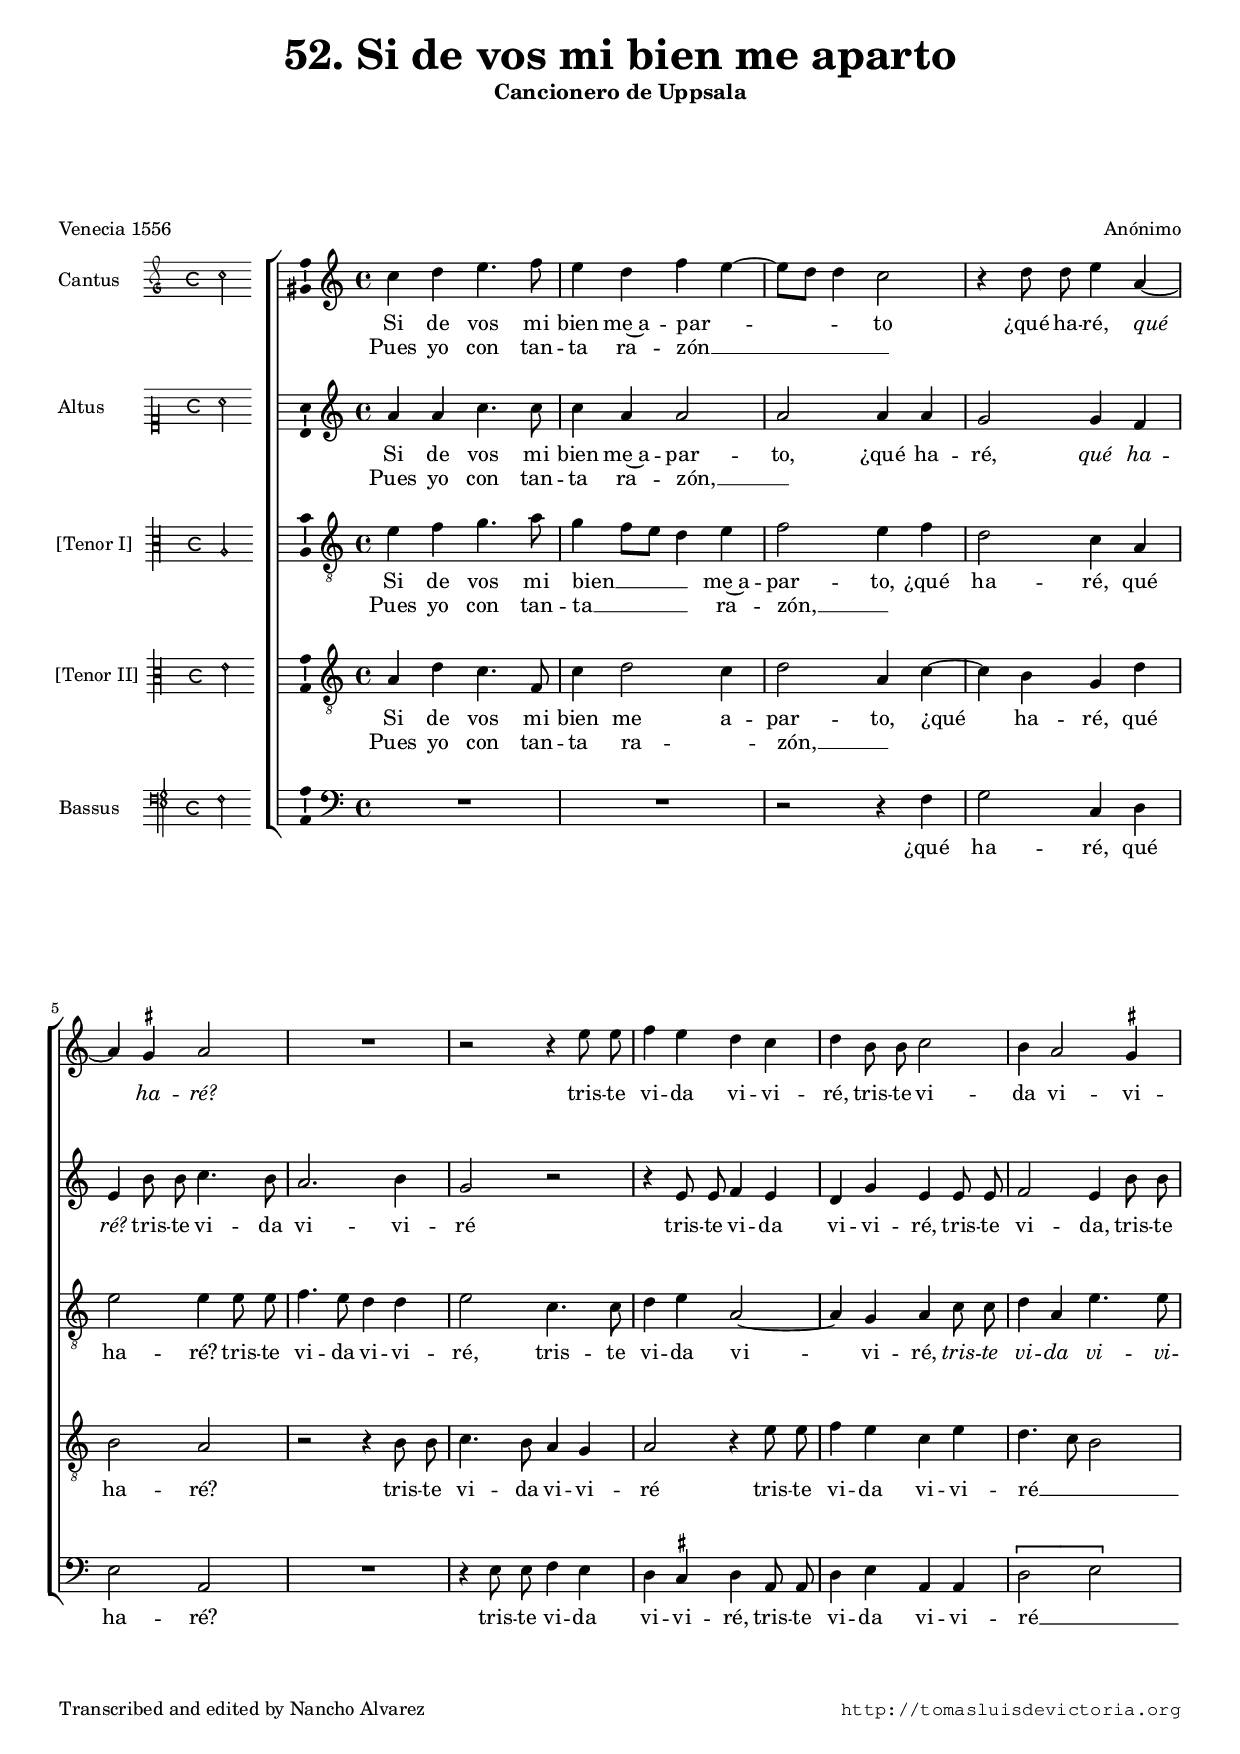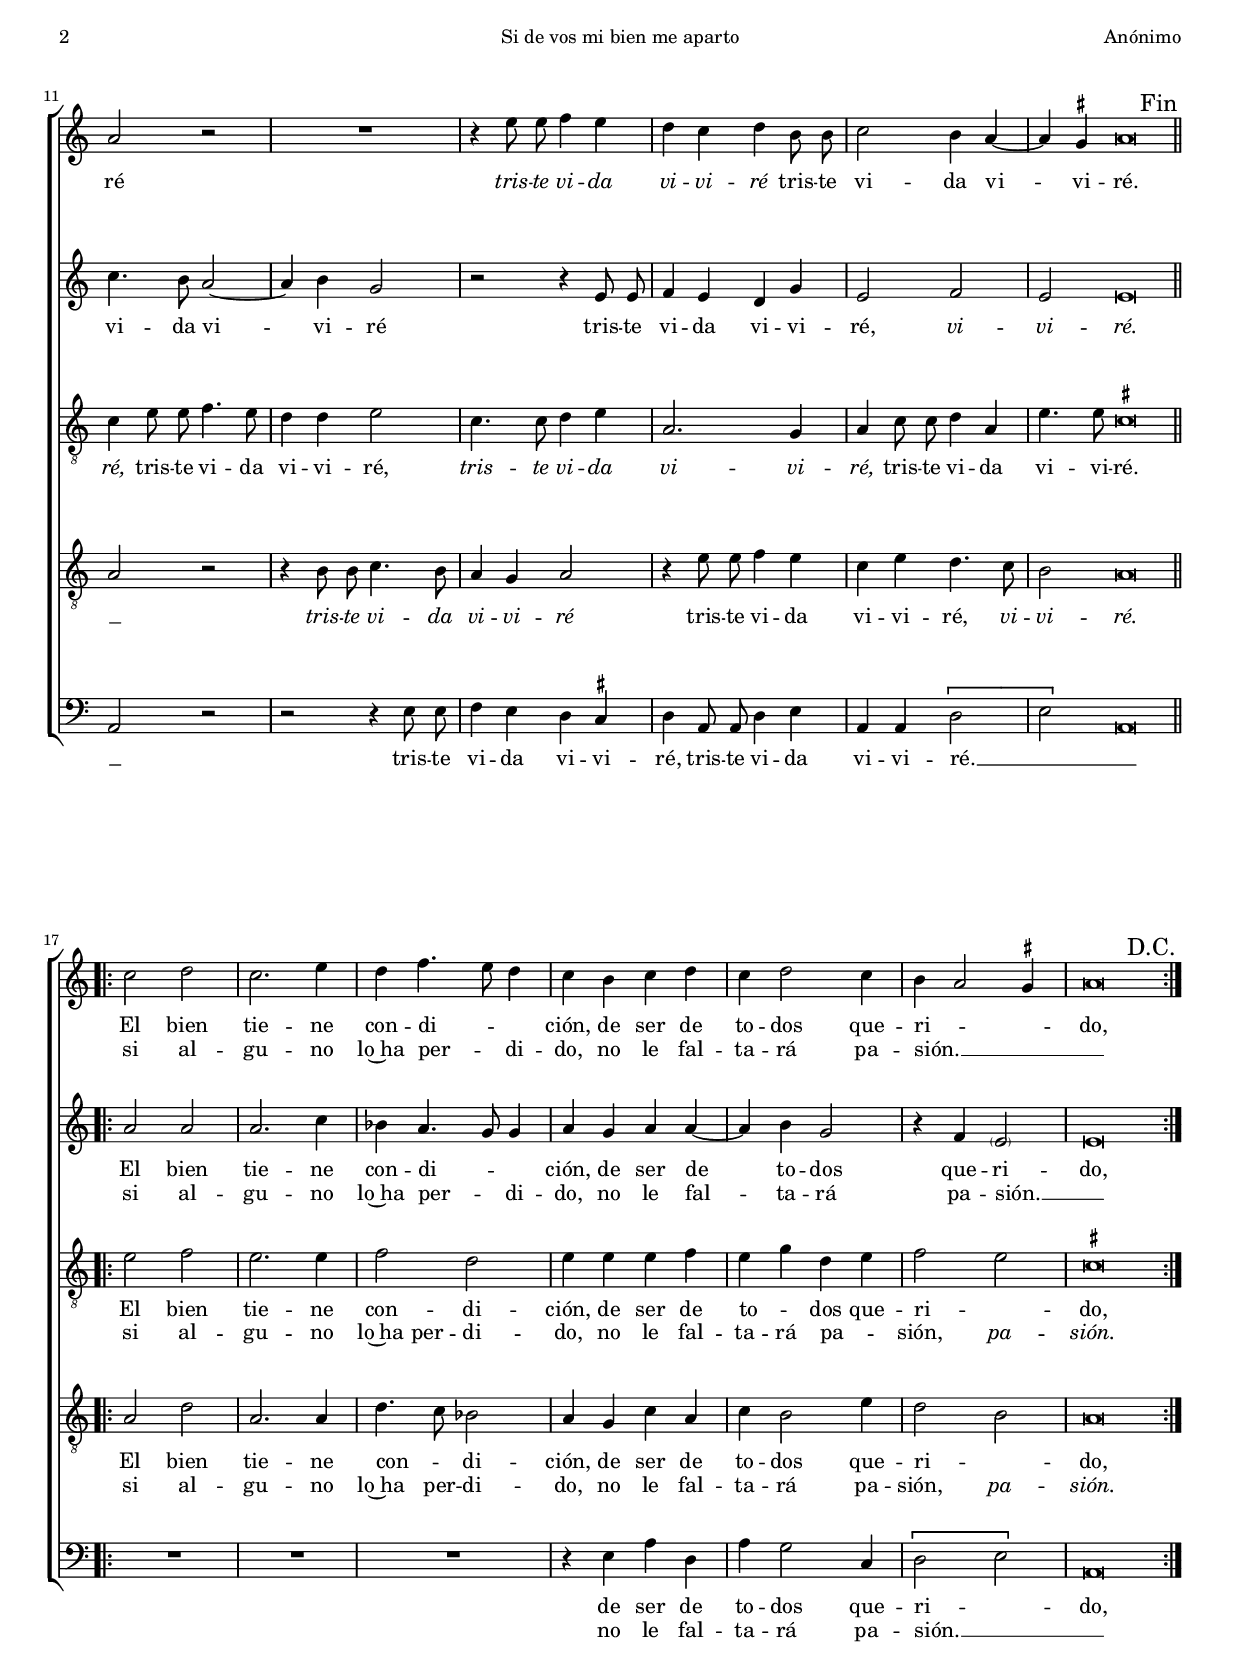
\version "2.18.0"

#(set-default-paper-size "a4")
#(set-global-staff-size 16.4)
#(ly:set-option 'point-and-click #f)
%mobile -s13 -i2.7

italicas=\override LyricText.font-shape = #'italic
rectas=\override LyricText.font-shape = #'upright
ss=\once \set suggestAccidentals = ##t
incipitwidth = 20
mtempo={\tempo 4 = 80}
mtempob={\tempo 4 = 40}
mt=#(define-music-function (parser location offset) (number?) ; move lyric text
      #{ \once \override LyricText.X-offset = -$offset #})


htitle="Si de vos mi bien me aparto"
hcomposer="Anónimo"

\header {
	title=\markup{\fontsize #3 "52. Si de vos mi bien me aparto"}
	subtitle="Cancionero de Uppsala"
	subsubtitle=\markup{\null \vspace #4 }
	composer="Anónimo"
        pdfauthor=\composer
	%opus="(-)"
	poet=\markup{"Venecia 1556"}
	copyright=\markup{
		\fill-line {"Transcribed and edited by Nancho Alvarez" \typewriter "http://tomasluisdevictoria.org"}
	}
%	tagline=""
}

global={\key c \major \time 4/4 \skip 1*16 \bar ".|:-||" \break
        \skip 1*7 \bar ":|."
}


cantus=\relative c''{
	c4 d e4. f8
	e4 d f e ~
	e8[ d] d4 c2
	r4 d8 d e4 a, ~
	a \ss gis a2
	R1
	r2 r4 e'8 e
	f4 e d c % \ss cis?
	d b8 b c2
	b4 a2 \ss gis4
	a2 r
	R1
	r4 e'8 e f4 e
	d c d4 b8 b % \ss cis?
	c2 b4 a4 ~
	a \ss gis4 \mtempob a\breve*1/4
	\override Score.RehearsalMark.self-alignment-X=#right
	\override Score.RehearsalMark.break-visibility=#'#(#t #t #f)
	\mark \markup{"Fin"}
	\mtempo
	c2 d
	c2. e4
	d4 f4. e8 d4
	c4 b c4 d
	c4 d2 c4
	b4 a2 \ss gis4
	a\breve*1/2
	\mark \markup{"D.C."}
}

altus=\relative c''{
	a4 a c4. c8
	c4 a a2
	a a4 a
	g2 g4 f
	e4 b'8 b c4. b8
	a2. b4
	g2 r
	r4 e8 e f4 e
	d4 g e e8 e
	f2 e4 b'8 b
	c4. b8 a2 ~
	a4 b g2
	r2 r4 e8 e
	f4 e d g
	e2 f
	e e\breve*1/4
	a2 a
	a2. c4
	bes4 a4. g8 g4
	a4 g a a ~ % octavas paralelas con el tenor
	a b g2
	r4 f \parenthesize e2 % el original pone g2 e2
	e\breve*1/2
}

tenor=\relative c'{
	e4 f g4. a8
	g4 f8[ e] d4 e
	f2 e4 f
	d2 c4 a
	e'2 e4 e8 e
	f4. e8 d4 d
	e2 c4. c8
	d4 e a,2 ~
	a4 g a c8 c
	d4 a e'4. e8
	c4 e8 e f4. e8
	d4 d e2
	c4. c8 d4 e
	a,2. g4
	a4 c8 c d4 a
	e'4. e8 \ss cis\breve*1/4
	e2 f
	e2. e4
	f2 d
	e4 e e f
	e g d e
	f2 e2
	\ss cis\breve*1/2
}

tenordos=\relative c'{
	a4 d c4. f,8
	c'4 d2 c4 % \ss cis?
	d2 a4 c ~
	c b g d'
	b2 a
	r2 r4 b8 b
	c4. b8 a4 g
	a2 r4 e'8 e
	f4 e c e
	d4. c8 b2
	a2 r
	r4 b8 b c4. b8
	a4 g a2
	r4 e'8 e f4 e
	c4 e d4. c8
	b2 a\breve*1/4
	a2 d
	a2. a4
	d4. c8 bes2
	a4 g c a % octavas paralelas con el altus
	c b2 e4
	d2 b
	a\breve*1/2
}

bassus=\relative c{
	R1*2
	r2 r4 f
	g2 c,4 d
	e2 a,
	R1
	r4 e'8 e f4 e
	d \ss cis d a8 a
	d4 e a, a
	\[d2 e\]
	a, r
	r r4 e'8 e
	f4 e d \ss cis
	d4 a8 a d4 e
	a,4 a \[d2
	e\] a,\breve*1/4
	R1*3
	r4 e' a d,
	a' g2 c,4
	\[d2 e\]
	a,\breve*1/2
}

textocantus=\lyricmode{
Si de vos mi bien me~a -- par -- _ _ to
% hay un "que hare" mas
¿qué ha -- ré,
\italicas qué ha -- ré? \rectas
tris -- te vi -- da vi -- vi -- ré, % bivire
tris -- te vi -- da vi -- vi -- ré
\italicas 
tris -- te vi -- da vi -- vi -- ré
\rectas
tris -- te vi -- da vi -- vi -- ré.
El bien tie -- ne con -- di -- _ _ ción, 
de ser de to -- dos que -- ri -- _ _ do,
}
textocantusb=\lyricmode{
Pues yo con tan -- ta ra -- zón __ _ _ _ 
"  " _ _ _ _ _ _ _ _ _ _ _ _ _ _ _ _ _ _ _ 
_ _ _ _ _ _ _ _ _ _ _ _ _ _ 
si al -- gu -- no lo~ha per -- _ di -- do,
no le fal -- ta -- rá pa -- sión. __ _ _ _ % paßion
}

textoaltus=\lyricmode{
Si de vos mi bien me~a -- par -- to,
¿qué ha -- ré,
\italicas qué ha -- ré? \rectas
tris -- te vi -- da vi -- vi -- ré
tris -- te vi -- da vi -- vi -- ré,
tris -- te vi -- da,
tris -- te vi -- da vi -- vi -- ré
tris -- te vi -- da vi -- vi -- ré,
\italicas vi -- vi -- ré. \rectas % no en original
El bien tie -- ne con -- di -- _ _ ción,
de ser de to -- dos que -- ri -- do,
}
textoaltusb=\lyricmode{
Pues yo con tan -- ta ra -- zón, __ _
"  " _ _ _ _ _ _ _ _ _ _ _ _ _ _ _ _ _ _ _ _ 
_ _ _ _ _ _ _ _ _ _ _ _ _ _ _ _ _ _ _ _ 
si al -- gu -- no lo~ha per -- _ di -- do,
no le fal -- ta -- rá pa -- sión. __ _

}

textotenor=\lyricmode{
Si de vos mi bien __ _ _ me~a -- par -- to,
¿qué ha -- ré,
qué ha -- ré?
tris -- te vi -- da vi -- vi -- ré,
tris -- te vi -- da vi -- vi -- ré,
\italicas 
tris -- te vi -- da vi -- vi -- ré,
\rectas
tris -- te vi -- da vi -- vi -- ré,
\italicas 
tris -- te vi -- da vi -- vi -- ré,
\rectas
tris -- te vi -- da vi -- vi -- ré.
El bien tie -- ne con -- di -- ción,
de ser de to -- _ dos que -- ri -- _ do,
}
textotenorb=\lyricmode{
Pues yo con tan -- ta __ _ _ ra -- zón, __ _
"  " _ _ _ _ _ _ _ _ _ _ _ _ _ _ _ _ _ _ _ _ 
_ _ _ _ _ _ _ _ _ _ _ _ _ _ _ _ _ _ _ _ _ _ _ _ _ _ _ 
si al -- gu -- no \mt #2.2 "lo~ha per" -- di -- do,
no le fal -- ta -- rá pa -- _ sión,
\italicas pa -- sión. \rectas % no en original

}

textotenordos=\lyricmode{
Si de vos mi bien me a -- par -- to,
¿qué ha -- ré,
qué ha -- ré?
tris -- te vi -- da vi -- vi -- ré
tris -- te vi -- da vi -- vi -- ré __ _ _ _ 
\italicas 
tris -- te vi -- da vi -- vi -- ré
\rectas
tris -- te vi -- da vi -- vi -- ré,
\italicas vi -- vi -- ré. \rectas % no en original
El bien tie -- ne con -- _ di -- ción,
de ser de to -- dos que -- ri -- _ do,
}
textotenordosb=\lyricmode{
Pues yo con tan -- ta ra -- _ zón, __ _
"  " _ _ _ _ _ _ _ _ _ _ _ _ _ _ _ _ _ _ _ _ 
_ _ _ _ _ _ _ _ _ _ _ _ _ _ _ _ _ _ _  
si al -- gu -- no lo~ha per -- di -- do,
no le fal -- ta -- rá pa -- sión,
\italicas pa -- sión. \rectas % no en original
}

textobassus=\lyricmode{
¿qué ha -- ré,
qué ha -- ré?
tris -- te vi -- da vi -- vi -- ré,
tris -- te vi -- da vi -- vi -- ré __ _ _ 
tris -- te vi -- da vi -- vi -- ré,
tris -- te vi -- da vi -- vi -- ré. __ _ _ 
de ser de to -- dos que -- ri -- _ do,
}
textobassusb=\lyricmode{
_ _ _ _ _ _ _ _ _ _ _ _ _ _ _ _ _ _ _ _ 
_ _ _ _ _ _ _ _ _ _ _ _ _ _ _ _ _ _ 
no le fal -- ta -- rá pa -- sión. __ _ _ 
}


incipitcantus=\markup{
	\score{
		{ 
		\set Staff.instrumentName="Cantus    "
		\override NoteHead.style = #'neomensural
		\override Staff.TimeSignature.style = #'neomensural
		\cadenzaOn 
		\clef "petrucci-g"
		\key c \major
		\time 4/4
                c''2
		} 

	\layout { line-width=\incipitwidth indent = 0 }
	}
}

incipitaltus=\markup{
	\score{
		{ 
		\set Staff.instrumentName="Altus       "
		\override NoteHead.style = #'neomensural 
		\override Staff.TimeSignature.style = #'neomensural
		\cadenzaOn 
		\clef "petrucci-c1"
		\key c \major
		\time 4/4
                a'2
		} 
	\layout { line-width=\incipitwidth indent = 0 }
	}
}


incipittenor=\markup{
	\score{
		{ 
		\set Staff.instrumentName="[Tenor I]  " % Tenor secundus
		\override NoteHead.style = #'neomensural 
		\override Staff.TimeSignature.style = #'neomensural
		\cadenzaOn 
		\clef "petrucci-c3"
		\key c \major
		\time 4/4
                a2
		} 
	\layout { line-width=\incipitwidth indent=0 }
	}
}

incipittenordos=\markup{
	\score{
		{ 
		\set Staff.instrumentName="[Tenor II] "
		\override NoteHead.style = #'neomensural 
		\override Staff.TimeSignature.style = #'neomensural
		\cadenzaOn 
		\clef "petrucci-c3"
		\key c \major
		\time 4/4
                e'2
		} 
	\layout { line-width=\incipitwidth indent=0 }
	}
}

incipitbassus=\markup{
	\score{
		{ 
		\set Staff.instrumentName="Bassus    "
		\override NoteHead.style = #'neomensural
		\override Staff.TimeSignature.style = #'neomensural
		\cadenzaOn 
		\clef "petrucci-f4"
		\key c \major
		\time 4/4
                f2
		} 
	\layout { line-width=\incipitwidth indent = 0 }
	}
}

%\layout {
%       \context {\Voice
%               \remove Ligature_bracket_engraver
%               \consists Mensural_ligature_engraver
%       }
%       line-width=\incipitwidth
%       indent = 0
%}

\score {\transpose c' c'{
\new ChoirStaff<<

	\new Staff <<\global
	\new Voice="v1" {
		\set Staff.instrumentName=\incipitcantus
		\clef "treble"
		\cantus }
	\new Lyrics \lyricsto "v1" {\textocantus }
	\new Lyrics \lyricsto "v1" {\textocantusb }
	>>

	\new Staff <<\global
	\new Voice="v2" {
		\set Staff.instrumentName=\incipitaltus
		\clef "treble"
		\altus }
	\new Lyrics \lyricsto "v2" {\textoaltus }
	\new Lyrics \lyricsto "v2" {\textoaltusb }
	>>
	
	\new Staff <<\global
	\new Voice="v3" {
		\set Staff.instrumentName=\incipittenor
		\clef "G_8"
		\tenor }
	\new Lyrics \lyricsto "v3" {\textotenor }
	\new Lyrics \lyricsto "v3" {\textotenorb }
	>>

	\new Staff <<\global
	\new Voice="v5" {
		\set Staff.instrumentName=\incipittenordos
		\clef "G_8"
		\tenordos }
	\new Lyrics \lyricsto "v5" {\textotenordos }
	\new Lyrics \lyricsto "v5" {\textotenordosb }
	>>

\new Staff <<\global
	\new Voice="v4" {
		\set Staff.instrumentName=\incipitbassus
		\clef "bass"
		\bassus }
	\new Lyrics \lyricsto "v4" {\textobassus }
	\new Lyrics \lyricsto "v4" {\textobassusb }
	>>
	
>>

	} % transpose

\layout{ 
	\context {\Lyrics 
		\override VerticalAxisGroup.staff-affinity = #UP
		\override VerticalAxisGroup.nonstaff-relatedstaff-spacing =
			#'((basic-distance . 0) (minimum-distance . 0) (padding . 1))
		\override LyricText.font-size = #1.2
		\override LyricHyphen.minimum-distance = #0.5
	}
	\context {\Score 
		tempoHideNote = ##t
		\override BarNumber.padding = #2 
	}
	\context {\Voice 
		%melismaBusyProperties = #'()
		autoBeaming = ##f
	}
	\context {\Staff 
                %\RemoveEmptyStaves
                %\override VerticalAxisGroup.remove-first = ##t
		\override VerticalAxisGroup.staff-staff-spacing =
			#'((basic-distance . 11) (minimum-distance . 0) (padding . 1))
		\consists Ambitus_engraver 
		\override LigatureBracket.padding = #1
	}
}

%\midi { \mtempo }

}


\paper{
	evenHeaderMarkup=\markup  \fill-line { \fromproperty #'page:page-number-string \htitle \hcomposer }
	oddHeaderMarkup= \markup  \fill-line { \on-the-fly #not-first-page \hcomposer \on-the-fly #not-first-page \htitle \on-the-fly #not-first-page \fromproperty #'page:page-number-string }
	%system-count=20
	%page-count = 8
	ragged-last-bottom = ##f
	indent=3.7\cm
	system-system-spacing =
	#'((basic-distance . 20) (minimum-distance . 0) (padding . 5))
	top-system-spacing = % header
	#'((basic-distance . 8) (minimum-distance . 0) (padding . 0))
	last-bottom-spacing = % footer
	#'((basic-distance . 12) (minimum-distance . 0) (padding . 0))
	markup-system-spacing.padding = #1.5
}
